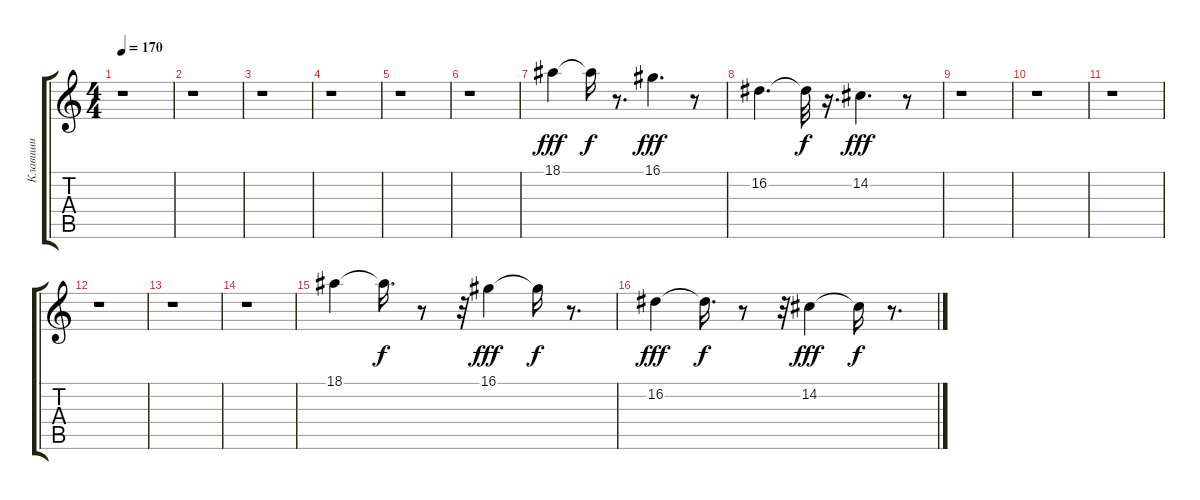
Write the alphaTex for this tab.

\track ("Клавиши" "Клавиши") {instrument pad2warm}
\staff {score tabs}
\tuning (E4 B3 G3 D3 A2 E2) {hide}
\ts (4 4)
\tempo 170
\clef g2
\ks c
r.1{dy f} |
r.1 |
r.1 |
r.1 |
r.1 |
r.1 |
18.1.4{dy fff} 18.1{t}.16{dy f} r.8{d} 16.1.4{d dy fff} r.8 |
16.2.4{d} 16.2{t}.32{dy f} r.16{d} 14.2.4{d dy fff} r.8 |
r.1 |
r.1 |
r.1 |
r.1 |
r.1 |
r.1 |
18.1.4 18.1{t}.16{d dy f} r.8 r.32 16.1.4{dy fff} 16.1{t}.16{dy f} r.8{d} |
16.2.4{dy fff} 16.2{t}.16{d dy f} r.8 r.32 14.2.4{dy fff} 14.2{t}.16{dy f} r.8{d}
